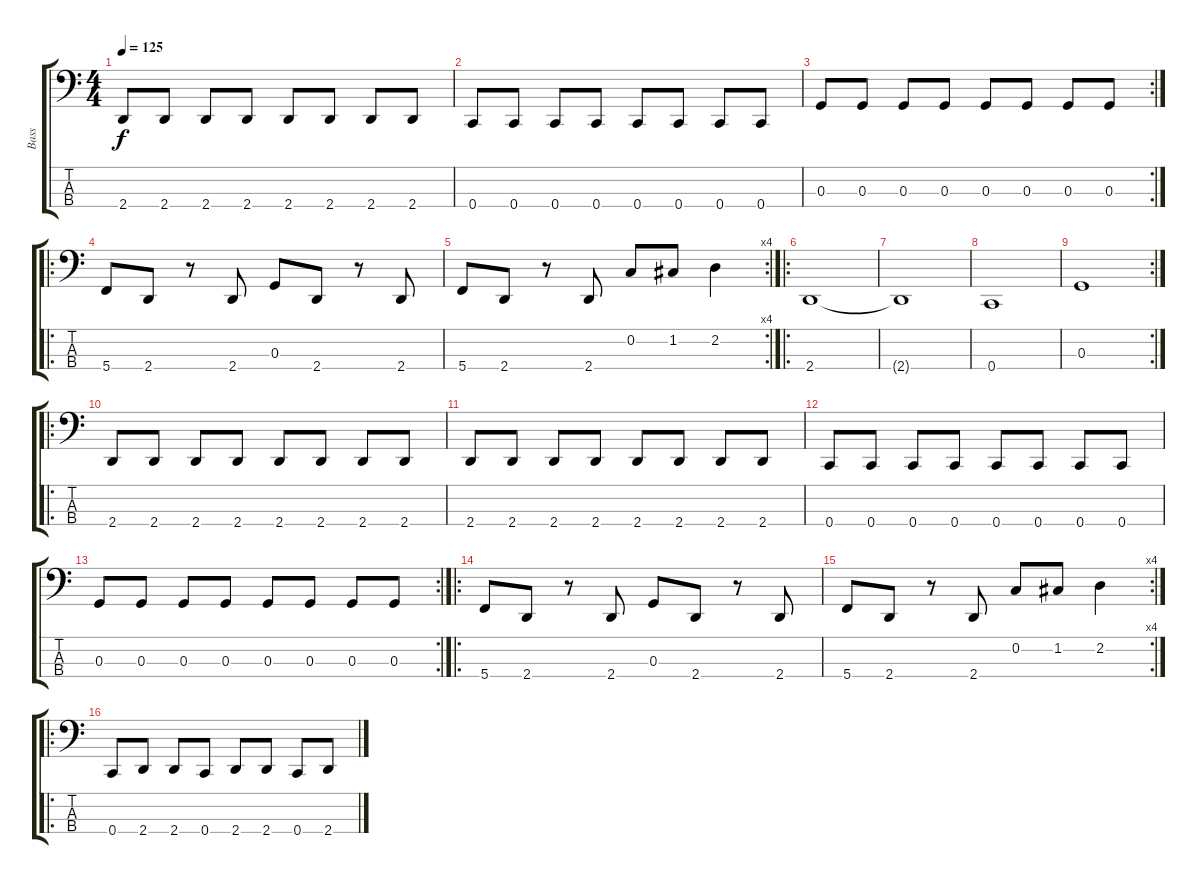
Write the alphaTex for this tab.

\track ("Bass" "Bass") {instrument electricbasspick}
\staff {score tabs}
\tuning (F2 C2 G1 C1) {hide}
\ts (4 4)
\tempo 125
\clef f4
\ks c
2.4.8{dy f} 2.4.8 2.4.8 2.4.8 2.4.8 2.4.8 2.4.8 2.4.8 |
0.4.8 0.4.8 0.4.8 0.4.8 0.4.8 0.4.8 0.4.8 0.4.8 |
\rc 2
0.3.8 0.3.8 0.3.8 0.3.8 0.3.8 0.3.8 0.3.8 0.3.8 |
\ro
5.4.8 2.4.8 r.8 2.4.8 0.3.8 2.4.8 r.8 2.4.8 |
\rc 4
5.4.8 2.4.8 r.8 2.4.8 0.2.8 1.2.8 2.2.4 |
\ro
2.4.1 |
2.4{t}.1 |
0.4.1 |
\rc 2
0.3.1 |
\ro
2.4.8 2.4.8 2.4.8 2.4.8 2.4.8 2.4.8 2.4.8 2.4.8 |
2.4.8 2.4.8 2.4.8 2.4.8 2.4.8 2.4.8 2.4.8 2.4.8 |
0.4.8 0.4.8 0.4.8 0.4.8 0.4.8 0.4.8 0.4.8 0.4.8 |
\rc 2
0.3.8 0.3.8 0.3.8 0.3.8 0.3.8 0.3.8 0.3.8 0.3.8 |
\ro
5.4.8 2.4.8 r.8 2.4.8 0.3.8 2.4.8 r.8 2.4.8 |
\rc 4
5.4.8 2.4.8 r.8 2.4.8 0.2.8 1.2.8 2.2.4 |
\ro
0.4.8 2.4.8 2.4.8 0.4.8 2.4.8 2.4.8 0.4.8 2.4.8
